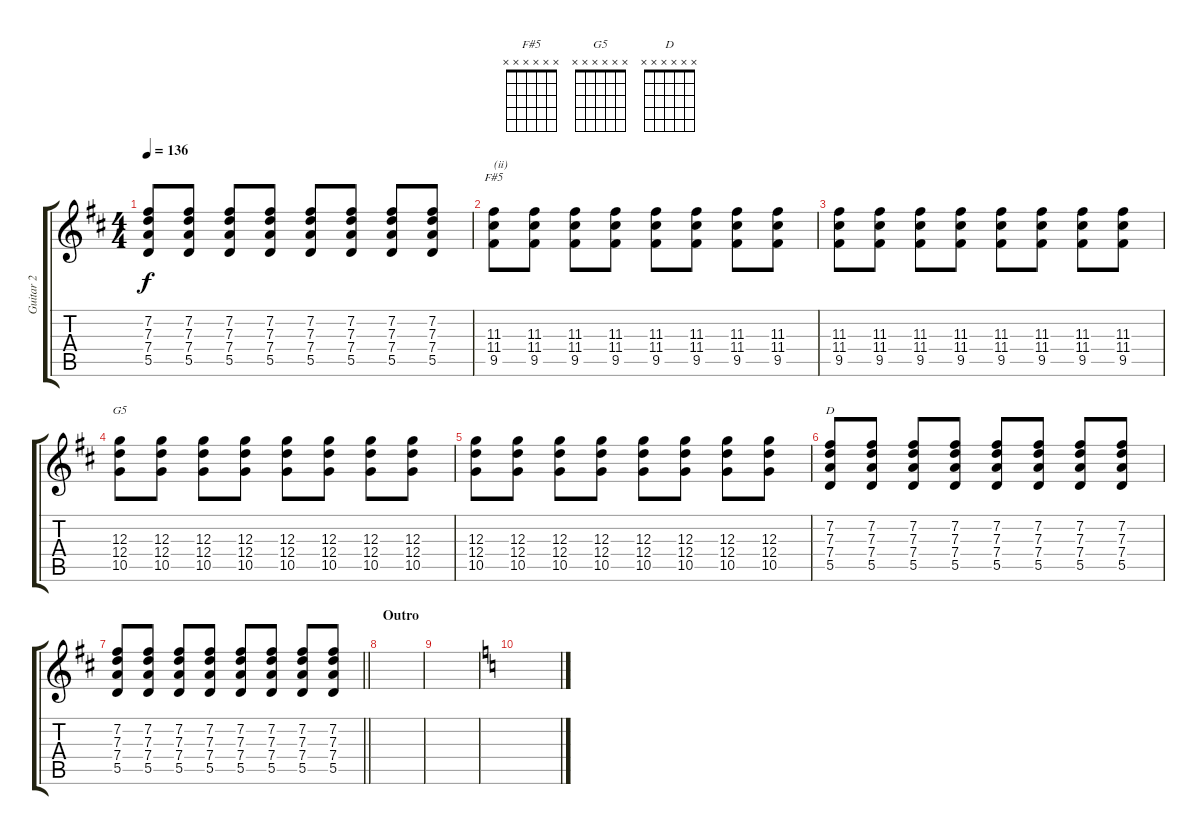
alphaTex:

\track ("Guitar 2" "Guitar 2") {instrument overdrivenguitar}
\staff {score tabs}
\tuning (E4 B3 G3 D3 A2 E2) {hide}
\chord ("F#5" x x x x x x)
\chord ("G5" x x x x x x)
\chord ("D" x x x x x x)
\ts (4 4)
\tempo 136
\clef g2
\ks d
(7.2 7.3 7.4 5.5).8{dy f} (7.2 7.3 7.4 5.5).8 (7.2 7.3 7.4 5.5).8 (7.2 7.3 7.4 5.5).8 (7.2 7.3 7.4 5.5).8 (7.2 7.3 7.4 5.5).8 (7.2 7.3 7.4 5.5).8 (7.2 7.3 7.4 5.5).8 |
(11.3 11.4 9.5).8{ch "F#5" txt "(ii)"} (11.3 11.4 9.5).8 (11.3 11.4 9.5).8 (11.3 11.4 9.5).8 (11.3 11.4 9.5).8 (11.3 11.4 9.5).8 (11.3 11.4 9.5).8 (11.3 11.4 9.5).8 |
(11.3 11.4 9.5).8 (11.3 11.4 9.5).8 (11.3 11.4 9.5).8 (11.3 11.4 9.5).8 (11.3 11.4 9.5).8 (11.3 11.4 9.5).8 (11.3 11.4 9.5).8 (11.3 11.4 9.5).8 |
(12.3 12.4 10.5).8{ch "G5"} (12.3 12.4 10.5).8 (12.3 12.4 10.5).8 (12.3 12.4 10.5).8 (12.3 12.4 10.5).8 (12.3 12.4 10.5).8 (12.3 12.4 10.5).8 (12.3 12.4 10.5).8 |
(12.3 12.4 10.5).8 (12.3 12.4 10.5).8 (12.3 12.4 10.5).8 (12.3 12.4 10.5).8 (12.3 12.4 10.5).8 (12.3 12.4 10.5).8 (12.3 12.4 10.5).8 (12.3 12.4 10.5).8 |
(7.2 7.3 7.4 5.5).8{ch "D"} (7.2 7.3 7.4 5.5).8 (7.2 7.3 7.4 5.5).8 (7.2 7.3 7.4 5.5).8 (7.2 7.3 7.4 5.5).8 (7.2 7.3 7.4 5.5).8 (7.2 7.3 7.4 5.5).8 (7.2 7.3 7.4 5.5).8 |
\barLineRight lightlight
(7.2 7.3 7.4 5.5).8 (7.2 7.3 7.4 5.5).8 (7.2 7.3 7.4 5.5).8 (7.2 7.3 7.4 5.5).8 (7.2 7.3 7.4 5.5).8 (7.2 7.3 7.4 5.5).8 (7.2 7.3 7.4 5.5).8 (7.2 7.3 7.4 5.5).8 |
\section ("" "Outro")
|
|
\ks c
